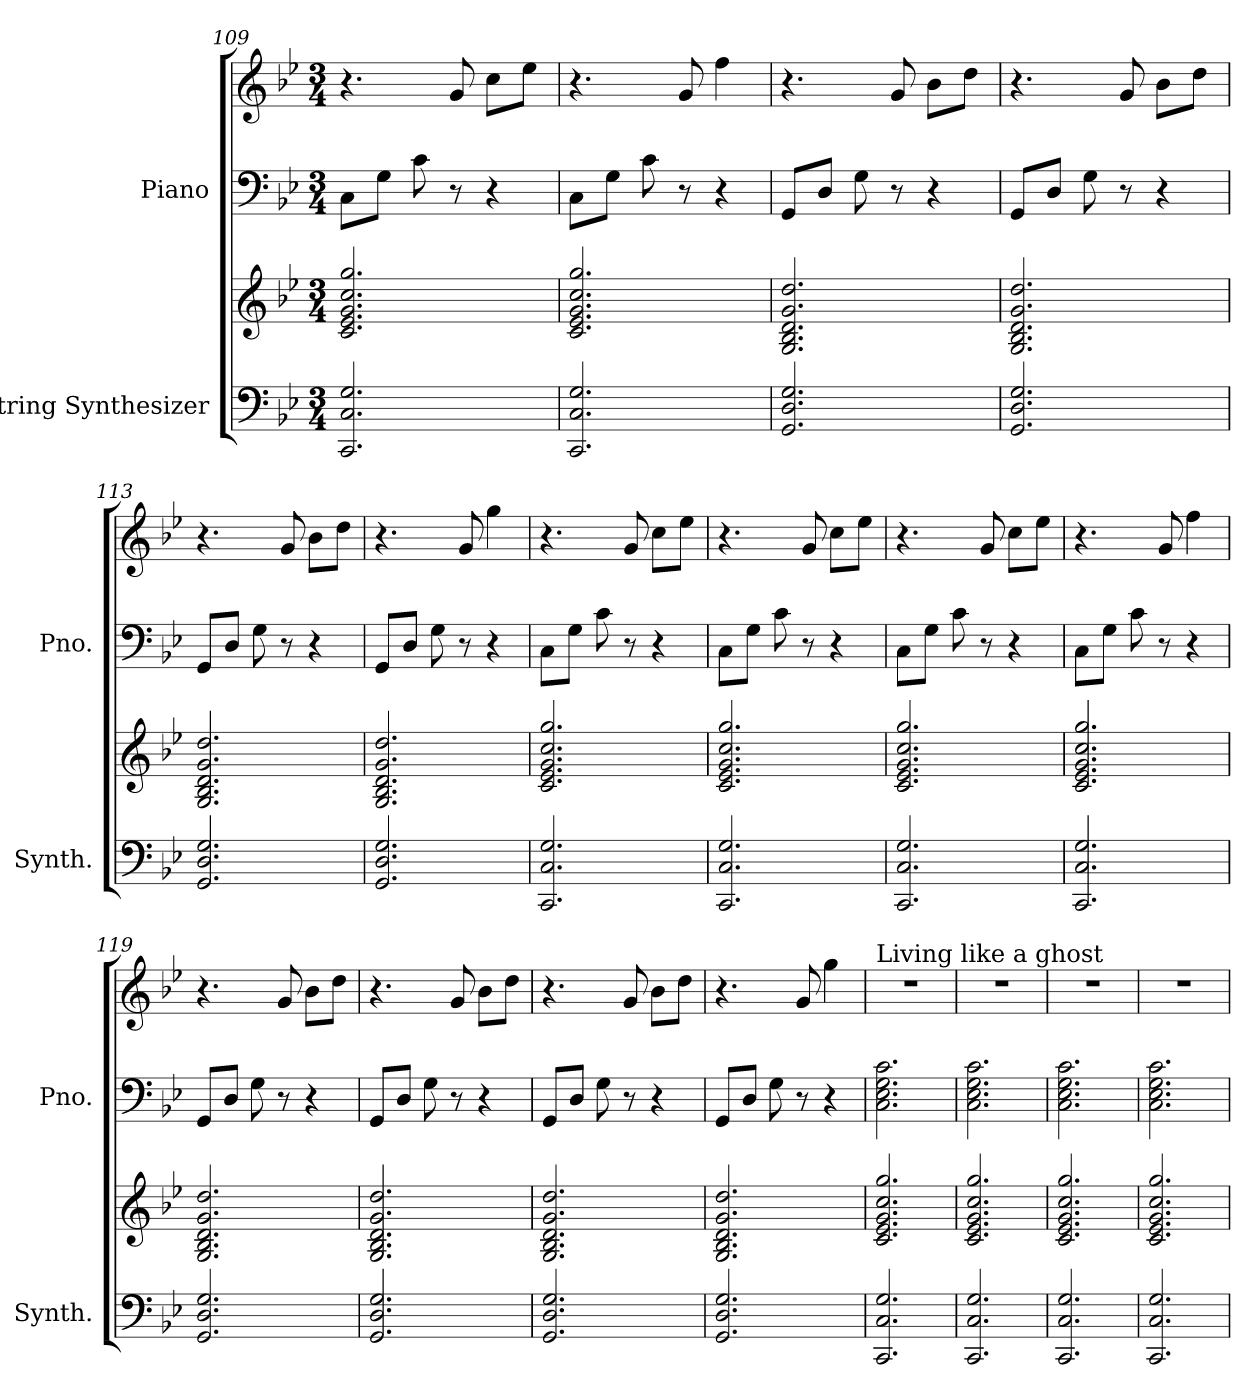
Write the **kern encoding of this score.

**kern	**kern	**kern	**kern
*part2	*part2	*part1	*part1
*staff4	*staff3	*staff2	*staff1
*I"String Synthesizer	*	*I"Piano	*
*I'Synth.	*	*I'Pno.	*
!!LO:PB:g=z
*clefF4	*clefG2	*clefF4	*clefG2
*k[b-e-]	*k[b-e-]	*k[b-e-]	*k[b-e-]
*M3/4	*M3/4	*M3/4	*M3/4
=109	=109	=109	=109
2.CC/ 2.C/ 2.G/	2.c/ 2.e-/ 2.g/ 2.cc/ 2.gg/	8C\L	4.r
.	.	8G\J	.
.	.	8c\	.
.	.	8r	8g/
.	.	4r	8cc\L
.	.	.	8ee-\J
=110	=110	=110	=110
2.CC/ 2.C/ 2.G/	2.c/ 2.e-/ 2.g/ 2.cc/ 2.gg/	8C\L	4.r
.	.	8G\J	.
.	.	8c\	.
.	.	8r	8g/
.	.	4r	4ff\
=111	=111	=111	=111
2.GG/ 2.D/ 2.G/	2.G/ 2.B-/ 2.d/ 2.g/ 2.dd/	8GG/L	4.r
.	.	8D/J	.
.	.	8G\	.
.	.	8r	8g/
.	.	4r	8b-\L
.	.	.	8dd\J
=112	=112	=112	=112
2.GG/ 2.D/ 2.G/	2.G/ 2.B-/ 2.d/ 2.g/ 2.dd/	8GG/L	4.r
.	.	8D/J	.
.	.	8G\	.
.	.	8r	8g/
.	.	4r	8b-\L
.	.	.	8dd\J
=113	=113	=113	=113
2.GG/ 2.D/ 2.G/	2.G/ 2.B-/ 2.d/ 2.g/ 2.dd/	8GG/L	4.r
.	.	8D/J	.
.	.	8G\	.
.	.	8r	8g/
.	.	4r	8b-\L
.	.	.	8dd\J
=114	=114	=114	=114
2.GG/ 2.D/ 2.G/	2.G/ 2.B-/ 2.d/ 2.g/ 2.dd/	8GG/L	4.r
.	.	8D/J	.
.	.	8G\	.
.	.	8r	8g/
.	.	4r	4gg\
=115	=115	=115	=115
2.CC/ 2.C/ 2.G/	2.c/ 2.e-/ 2.g/ 2.cc/ 2.gg/	8C\L	4.r
.	.	8G\J	.
.	.	8c\	.
.	.	8r	8g/
.	.	4r	8cc\L
.	.	.	8ee-\J
=116	=116	=116	=116
2.CC/ 2.C/ 2.G/	2.c/ 2.e-/ 2.g/ 2.cc/ 2.gg/	8C\L	4.r
.	.	8G\J	.
.	.	8c\	.
.	.	8r	8g/
.	.	4r	8cc\L
.	.	.	8ee-\J
=117	=117	=117	=117
2.CC/ 2.C/ 2.G/	2.c/ 2.e-/ 2.g/ 2.cc/ 2.gg/	8C\L	4.r
.	.	8G\J	.
.	.	8c\	.
.	.	8r	8g/
.	.	4r	8cc\L
.	.	.	8ee-\J
!!LO:LB:g=z
=118	=118	=118	=118
2.CC/ 2.C/ 2.G/	2.c/ 2.e-/ 2.g/ 2.cc/ 2.gg/	8C\L	4.r
.	.	8G\J	.
.	.	8c\	.
.	.	8r	8g/
.	.	4r	4ff\
=119	=119	=119	=119
2.GG/ 2.D/ 2.G/	2.G/ 2.B-/ 2.d/ 2.g/ 2.dd/	8GG/L	4.r
.	.	8D/J	.
.	.	8G\	.
.	.	8r	8g/
.	.	4r	8b-\L
.	.	.	8dd\J
=120	=120	=120	=120
2.GG/ 2.D/ 2.G/	2.G/ 2.B-/ 2.d/ 2.g/ 2.dd/	8GG/L	4.r
.	.	8D/J	.
.	.	8G\	.
.	.	8r	8g/
.	.	4r	8b-\L
.	.	.	8dd\J
=121	=121	=121	=121
2.GG/ 2.D/ 2.G/	2.G/ 2.B-/ 2.d/ 2.g/ 2.dd/	8GG/L	4.r
.	.	8D/J	.
.	.	8G\	.
.	.	8r	8g/
.	.	4r	8b-\L
.	.	.	8dd\J
=122	=122	=122	=122
2.GG/ 2.D/ 2.G/	2.G/ 2.B-/ 2.d/ 2.g/ 2.dd/	8GG/L	4.r
.	.	8D/J	.
.	.	8G\	.
.	.	8r	8g/
.	.	4r	4gg\
=123	=123	=123	=123
!	!	!	!LO:TX:a:t=Living like a ghost
2.CC/ 2.C/ 2.G/	2.c/ 2.e-/ 2.g/ 2.cc/ 2.gg/	2.C\ 2.E-\ 2.G\ 2.c\	2.r
=124	=124	=124	=124
2.CC/ 2.C/ 2.G/	2.c/ 2.e-/ 2.g/ 2.cc/ 2.gg/	2.C\ 2.E-\ 2.G\ 2.c\	2.r
=125	=125	=125	=125
2.CC/ 2.C/ 2.G/	2.c/ 2.e-/ 2.g/ 2.cc/ 2.gg/	2.C\ 2.E-\ 2.G\ 2.c\	2.r
=126	=126	=126	=126
2.CC/ 2.C/ 2.G/	2.c/ 2.e-/ 2.g/ 2.cc/ 2.gg/	2.C\ 2.E-\ 2.G\ 2.c\	2.r
=	=	=	=
*-	*-	*-	*-
